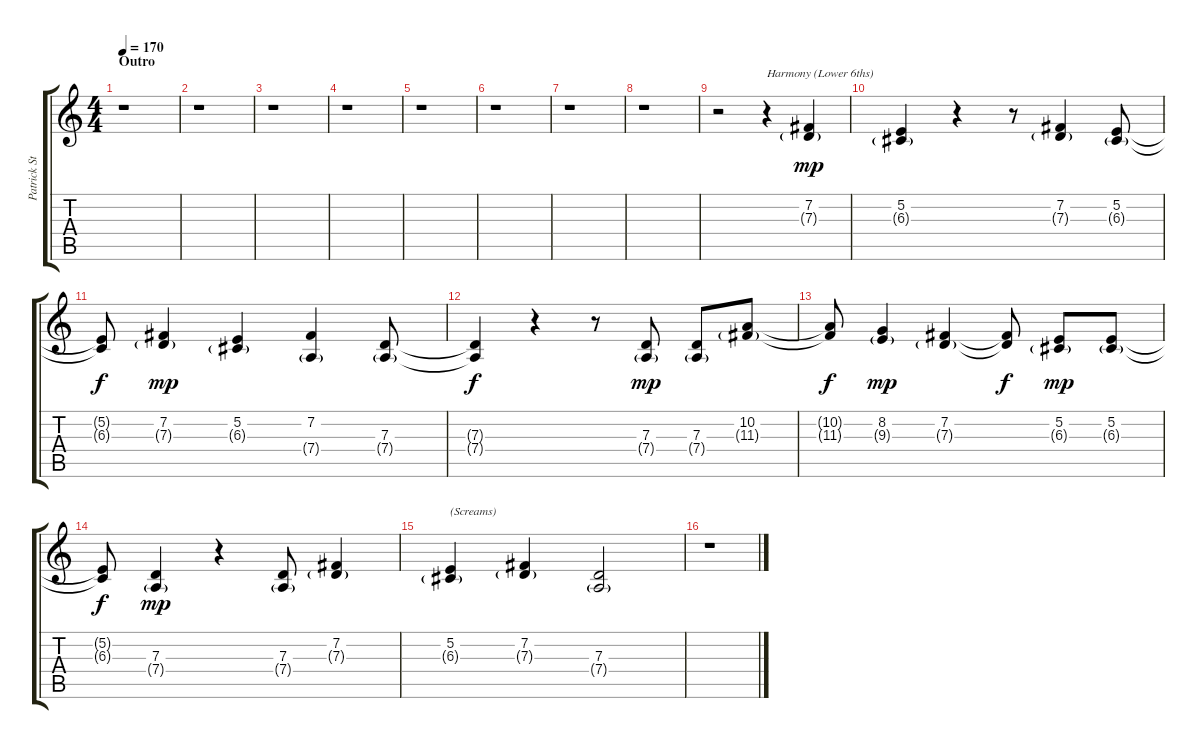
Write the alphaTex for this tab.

\track ("Patrick Stump (Lead Vocal and Harmonies)" "Patrick St") {instrument clarinet}
\staff {score tabs}
\tuning (E4 B3 G3 D3 A2 E2) {hide}
\ts (4 4)
\section ("" "Outro")
\tempo 170
\clef g2
\ks c
r.1{dy f} |
r.1 |
r.1 |
r.1 |
r.1 |
r.1 |
r.1 |
r.1 |
r.2 r.4{txt "Harmony (Lower 6ths)"} (7.2 7.3{g}).4{dy mp} |
(5.2 6.3{g}).4 r.4 r.8 (7.2 7.3{g}).4 (5.2 6.3{g}).8 |
(5.2{t} 6.3{t}).8{dy f} (7.2 7.3{g}).4{dy mp} (5.2 6.3{g}).4 (7.2 7.4{g}).4 (7.3 7.4{g}).8 |
(7.3{t} 7.4{t}).4{dy f} r.4 r.8 (7.3 7.4{g}).8{dy mp} (7.3 7.4{g}).8 (10.2 11.3{g}).8 |
(10.2{t} 11.3{t}).8{dy f} (8.2 9.3{g}).4{dy mp} (7.2 7.3{g}).4 (7.2{t} 7.3{t}).8{dy f} (5.2 6.3{g}).8{dy mp} (5.2 6.3{g}).8 |
(5.2{t} 6.3{t}).8{dy f} (7.3 7.4{g}).4{dy mp} r.4 (7.3 7.4{g}).8 (7.2 7.3{g}).4 |
(5.2 6.3{g}).4{txt "(Screams)"} (7.2 7.3{g}).4 (7.3 7.4{g}).2 |
r.1
